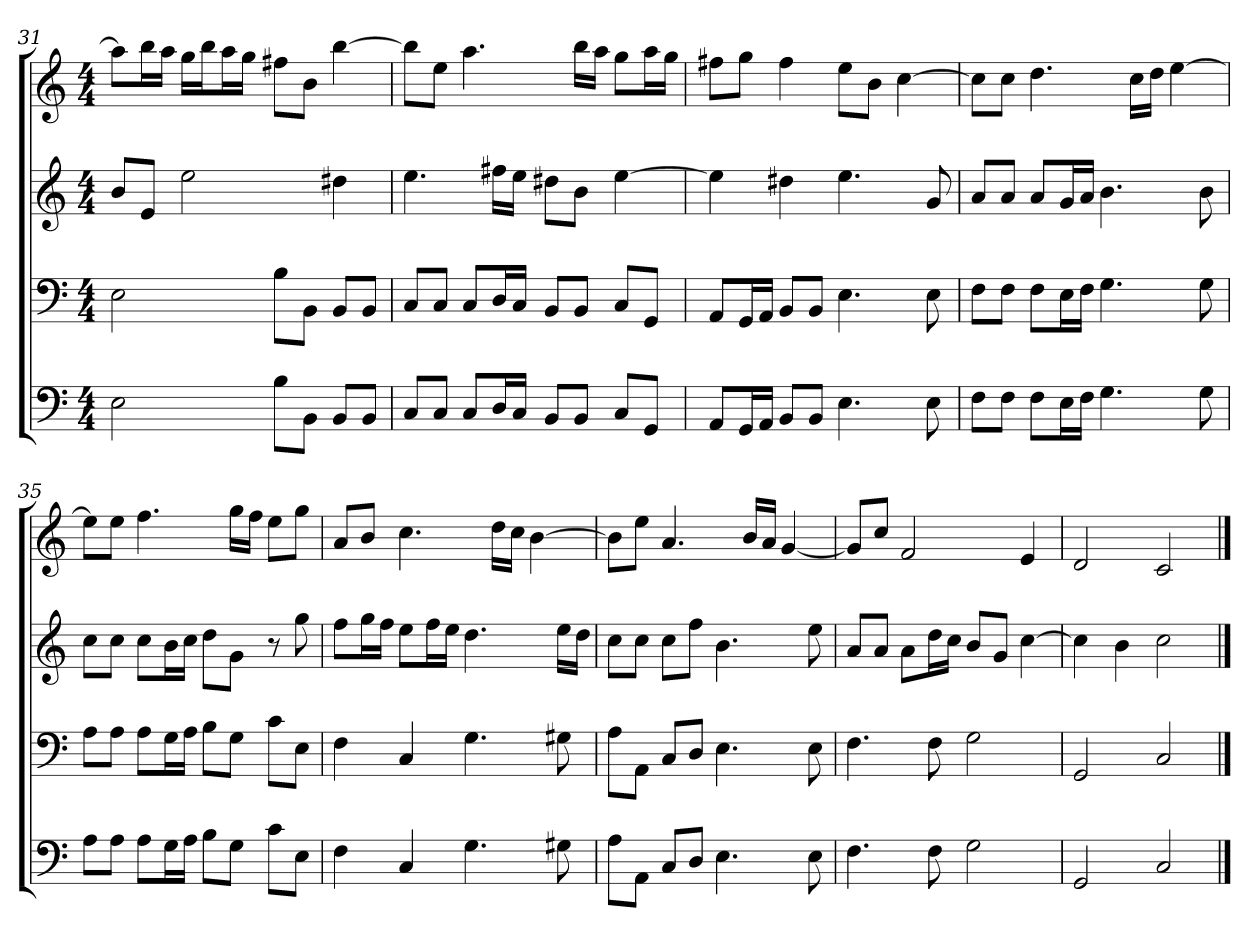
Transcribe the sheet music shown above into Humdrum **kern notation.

**kern	**kern	**kern	**kern
*part4	*part3	*part2	*part1
*staff4	*staff3	*staff2	*staff1
*k[]	*k[]	*k[]	*k[]
*C:	*C:	*C:	*C:
*M4/4	*M4/4	*M4/4	*M4/4
=31	=31	=31	=31
2E	2E	8bL	8aaL]
.	.	8eJ	16bbL
.	.	.	16aaJJ
.	.	2ee	16ggLL
.	.	.	16bbJ
.	.	.	16aaL
.	.	.	16ggJJ
8BL	8BL	.	8ff#XL
8BBJ	8BBJ	.	8bJ
8BBL	8BBL	4dd#X	[4bb
8BBJ	8BBJ	.	.
=32	=32	=32	=32
8CL	8CL	4.ee	8bbL]
8CJ	8CJ	.	8eeJ
8CL	8CL	.	4.aa
16DL	16DL	16ff#XLL	.
16CJJ	16CJJ	16eeJJ	.
8BBL	8BBL	8dd#XL	.
8BBJ	8BBJ	8bJ	16bbLL
.	.	.	16aaJJ
8CL	8CL	[4ee	8ggL
8GGJ	8GGJ	.	16aaL
.	.	.	16ggJJ
=33	=33	=33	=33
8AAL	8AAL	4ee]	8ff#XL
16GGL	16GGL	.	8ggJ
16AAJJ	16AAJJ	.	.
8BBL	8BBL	4dd#X	4ff#
8BBJ	8BBJ	.	.
4.E	4.E	4.ee	8eeL
.	.	.	8bJ
.	.	.	[4cc
8E	8E	8g	.
=34	=34	=34	=34
8FL	8FL	8aL	8ccL]
8FJ	8FJ	8aJ	8ccJ
8FL	8FL	8aL	4.dd
16EL	16EL	16gL	.
16FJJ	16FJJ	16aJJ	.
4.G	4.G	4.b	.
.	.	.	16ccLL
.	.	.	16ddJJ
.	.	.	[4ee
8G	8G	8b	.
=35	=35	=35	=35
8AL	8AL	8ccL	8eeL]
8AJ	8AJ	8ccJ	8eeJ
8AL	8AL	8ccL	4.ff
16GL	16GL	16bL	.
16AJJ	16AJJ	16ccJJ	.
8BL	8BL	8ddL	.
8GJ	8GJ	8gJ	16ggLL
.	.	.	16ffJJ
8cL	8cL	8r	8eeL
8EJ	8EJ	8gg	8ggJ
=36	=36	=36	=36
4F	4F	8ffL	8aL
.	.	16ggL	8bJ
.	.	16ffJJ	.
4C	4C	8eeL	4.cc
.	.	16ffL	.
.	.	16eeJJ	.
4.G	4.G	4.dd	.
.	.	.	16ddLL
.	.	.	16ccJJ
.	.	.	[4b
8G#X	8G#X	16eeLL	.
.	.	16ddJJ	.
=37	=37	=37	=37
8AL	8AL	8ccL	8bL]
8AAJ	8AAJ	8ccJ	8eeJ
8CL	8CL	8ccL	4.a
8DJ	8DJ	8ffJ	.
4.E	4.E	4.b	.
.	.	.	16bLL
.	.	.	16aJJ
.	.	.	[4g
8E	8E	8ee	.
=38	=38	=38	=38
4.F	4.F	8aL	8gL]
.	.	8aJ	8ccJ
.	.	8aL	2f
8F	8F	16ddL	.
.	.	16ccJJ	.
2G	2G	8bL	.
.	.	8gJ	.
.	.	[4cc	4e
=39	=39	=39	=39
2GG	2GG	4cc]	2d
.	.	4b	.
2C	2C	2cc	2c
==	==	==	==
*-	*-	*-	*-
